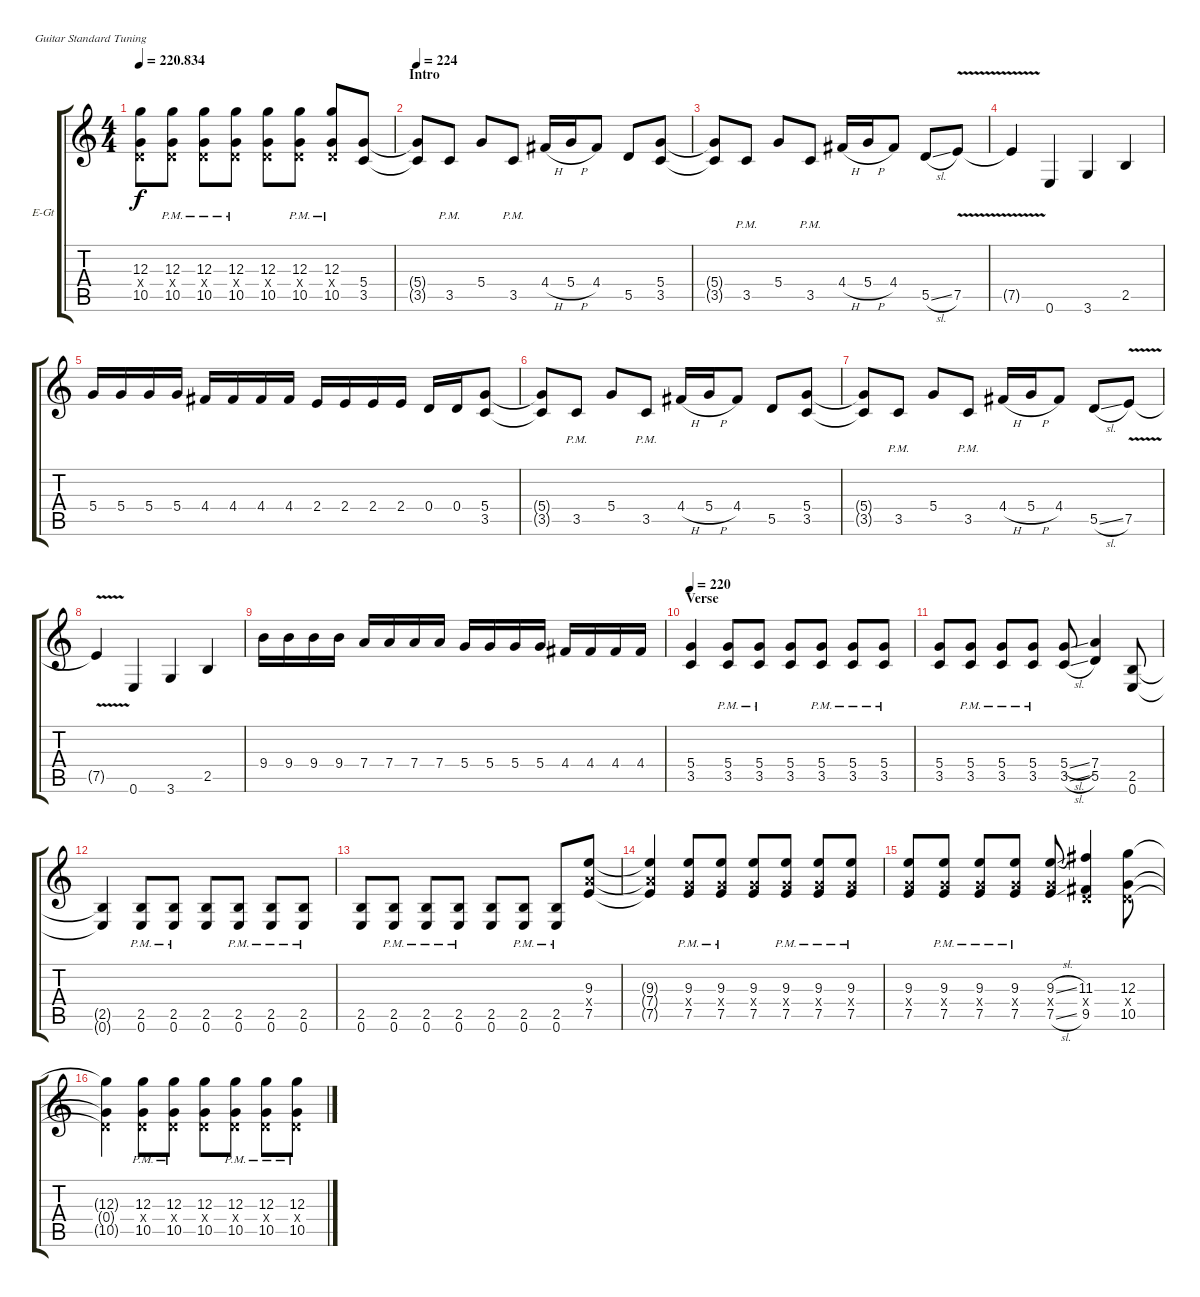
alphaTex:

\bracketExtendMode groupsimilarinstruments
\firstSystemTrackNameOrientation horizontal
\otherSystemsTrackNameOrientation horizontal
\track ("Electric Guitar 2" "E-Gt") {instrument distortionguitar}
\staff {score tabs}
\tuning (E4 B3 G3 D3 A2 E2)
\ts (4 4)
\tempo
220.834
\accidentals auto
\clef g2
\ottava regular
\simile none
\ks c
(10.5 12.3 0.4{x}).8{dy f} (12.3{pm} 0.4{pm x} 10.5{pm}).8 (12.3{pm} 0.4{pm x} 10.5{pm}).8 (12.3{pm} 0.4{pm x} 10.5{pm}).8 (12.3 0.4{x} 10.5).8 (12.3{pm} 0.4{pm x} 10.5{pm}).8 (12.3{pm} 0.4{pm x} 10.5{pm}).8 (5.4 3.5).8 |
\section ("" "Intro")
\tempo 224
(3.5{t} 5.4{t}).8 3.5{pm}.8 5.4.8 3.5{pm}.8 4.4{h}.16 5.4{h}.16 4.4.8 5.5.8 (3.5 5.4).8 |
(3.5{t} 5.4{t}).8 3.5{pm}.8 5.4.8 3.5{pm}.8 4.4{h}.16 5.4{h}.16 4.4.8 5.5{sl}.8 7.5{v}.8 |
7.5{v t}.4 0.6.4 3.6.4 2.5.4 |
5.4.16 5.4.16 5.4.16 5.4.16 4.4.16 4.4.16 4.4.16 4.4.16 2.4.16 2.4.16 2.4.16 2.4.16 0.4.16 0.4.16 (5.4 3.5).8 |
(3.5{t} 5.4{t}).8 3.5{pm}.8 5.4.8 3.5{pm}.8 4.4{h}.16 5.4{h}.16 4.4.8 5.5.8 (3.5 5.4).8 |
(3.5{t} 5.4{t}).8 3.5{pm}.8 5.4.8 3.5{pm}.8 4.4{h}.16 5.4{h}.16 4.4.8 5.5{sl}.8 7.5{v}.8 |
7.5{v t}.4 0.6.4 3.6.4 2.5.4 |
9.4.16 9.4.16 9.4.16 9.4.16 7.4.16 7.4.16 7.4.16 7.4.16 5.4.16 5.4.16 5.4.16 5.4.16 4.4.16 4.4.16 4.4.16 4.4.16 |
\section ("" "Verse")
\tempo 220
(3.5 5.4).4 (5.4{pm} 3.5{pm}).8 (5.4{pm} 3.5{pm}).8 (5.4 3.5).8 (5.4{pm} 3.5{pm}).8 (5.4{pm} 3.5{pm}).8 (5.4{pm} 3.5{pm}).8 |
(5.4 3.5).8 (5.4{pm} 3.5{pm}).8 (5.4{pm} 3.5{pm}).8 (5.4{pm} 3.5{pm}).8 (5.4{sl} 3.5{sl}).8 (7.4 5.5).4 (2.5 0.6).8 |
(2.5{t} 0.6{t}).4 (0.6{pm} 2.5{pm}).8 (0.6{pm} 2.5{pm}).8 (0.6 2.5).8 (0.6{pm} 2.5{pm}).8 (0.6{pm} 2.5{pm}).8 (0.6{pm} 2.5{pm}).8 |
(0.6 2.5).8 (0.6{pm} 2.5{pm}).8 (0.6{pm} 2.5{pm}).8 (0.6{pm} 2.5{pm}).8 (0.6 2.5).8 (0.6{pm} 2.5{pm}).8 (2.5{pm} 0.6{pm}).8 (7.4{x} 7.5 9.3).8 |
(7.4{x t} 7.5{t} 9.3{t}).4 (5.4{pm x} 7.5{pm} 9.3).8 (5.4{pm x} 7.5{pm} 9.3).8 (5.4{x} 7.5 9.3).8 (5.4{pm x} 7.5{pm} 9.3).8 (5.4{pm x} 7.5{pm} 9.3).8 (5.4{pm x} 7.5{pm} 9.3).8 |
(5.4{x} 7.5 9.3).8 (5.4{pm x} 7.5{pm} 9.3).8 (5.4{pm x} 7.5{pm} 9.3).8 (7.5{pm} 5.4{pm x} 9.3).8 (5.4{x} 7.5{sl} 9.3{sl}).8 (9.5 11.3 0.4{x}).4 (10.5 12.3 0.4{x}).8 |
(10.5{t} 12.3{t} 0.4{x t}).4 (10.5{pm} 12.3 0.4{x}).8 (10.5{pm} 12.3 0.4{x}).8 (10.5 12.3 0.4{x}).8 (10.5{pm} 12.3 0.4{x}).8 (10.5{pm} 12.3 0.4{x}).8 (10.5{pm} 12.3 0.4{x}).8
